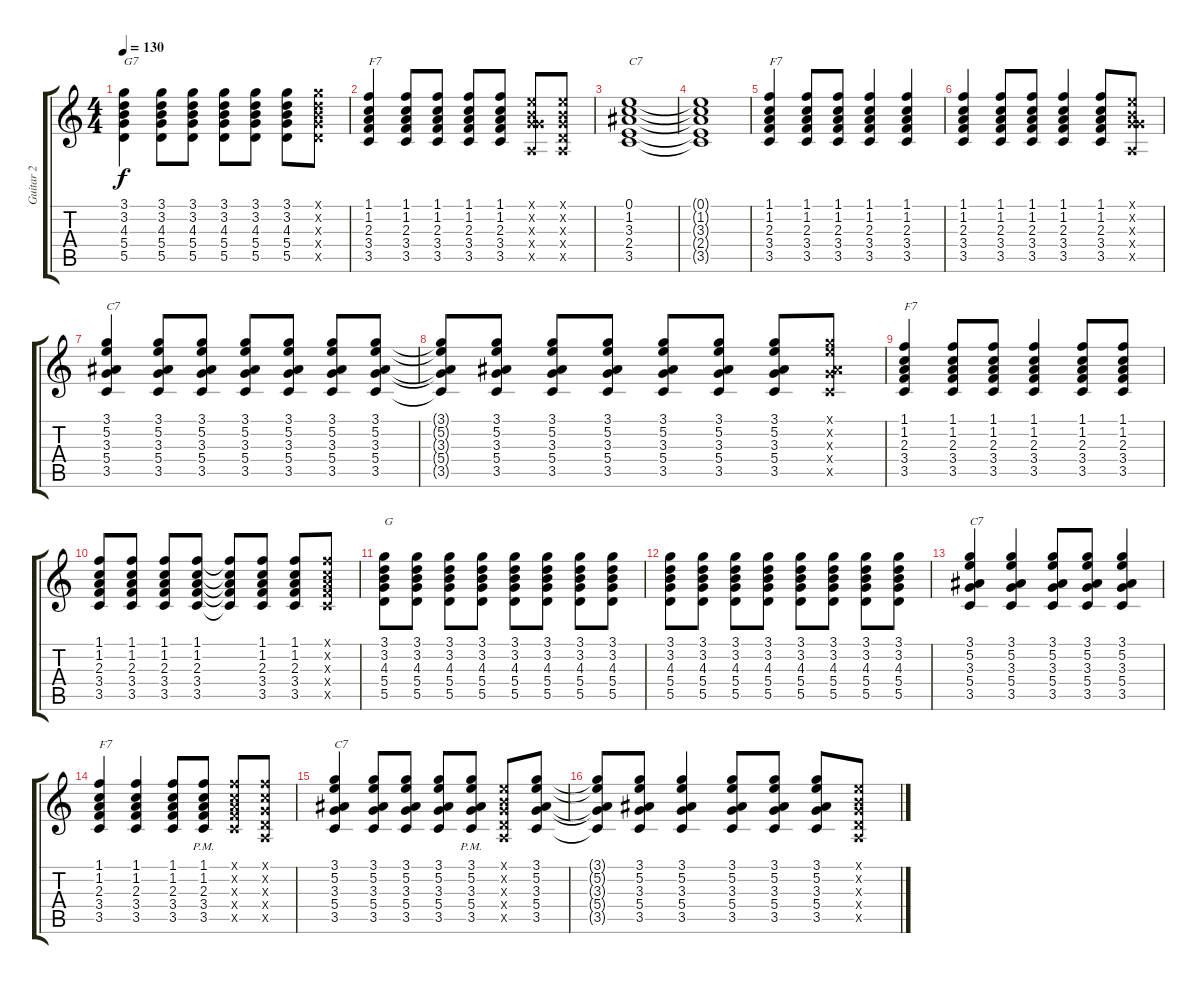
\track ("Guitar 2" "Guitar 2") {instrument electricguitarclean}
\staff {score tabs}
\tuning (E4 B3 G3 D3 A2 E2) {hide}
\ts (4 4)
\tempo 130
\clef g2
\ks c
(3.1 3.2 4.3 5.4 5.5).4{txt "G7" dy f} (3.1 3.2 4.3 5.4 5.5).8 (3.1 3.2 4.3 5.4 5.5).8 (3.1 3.2 4.3 5.4 5.5).8 (3.1 3.2 4.3 5.4 5.5).8 (3.1 3.2 4.3 5.4 5.5).8 (3.1{x} 3.2{x} 4.3{x} 5.4{x} 5.5{x}).8 |
(1.1 1.2 2.3 3.4 3.5).4{txt "F7"} (1.1 1.2 2.3 3.4 3.5).8 (1.1 1.2 2.3 3.4 3.5).8 (1.1 1.2 2.3 3.4 3.5).8 (1.1 1.2 2.3 3.4 3.5).8 (0.1{x} 0.2{x} 0.3{x} 5.4{x} 0.5{x}).8 (0.1{x} 0.2{x} 0.3{x} 0.4{x} 0.5{x}).8 |
(0.1 1.2 3.3 2.4 3.5).1{txt "C7"} |
(0.1{t} 1.2{t} 3.3{t} 2.4{t} 3.5{t}).1 |
(1.1 1.2 2.3 3.4 3.5).4{txt "F7"} (1.1 1.2 2.3 3.4 3.5).8 (1.1 1.2 2.3 3.4 3.5).8 (1.1 1.2 2.3 3.4 3.5).4 (1.1 1.2 2.3 3.4 3.5).4 |
(1.1 1.2 2.3 3.4 3.5).4 (1.1 1.2 2.3 3.4 3.5).8 (1.1 1.2 2.3 3.4 3.5).8 (1.1 1.2 2.3 3.4 3.5).4 (1.1 1.2 2.3 3.4 3.5).8 (0.1{x} 0.2{x} 0.3{x} 5.4{x} 0.5{x}).8 |
(3.1 5.2 3.3 5.4 3.5).4{txt "C7"} (3.1 5.2 3.3 5.4 3.5).8 (3.1 5.2 3.3 5.4 3.5).8 (3.1 5.2 3.3 5.4 3.5).8 (3.1 5.2 3.3 5.4 3.5).8 (3.1 5.2 3.3 5.4 3.5).8 (3.1 5.2 3.3 5.4 3.5).8 |
(3.1{t} 5.2{t} 3.3{t} 5.4{t} 3.5{t}).8 (3.1 5.2 3.3 5.4 3.5).8 (3.1 5.2 3.3 5.4 3.5).8 (3.1 5.2 3.3 5.4 3.5).8 (3.1 5.2 3.3 5.4 3.5).8 (3.1 5.2 3.3 5.4 3.5).8 (3.1 5.2 3.3 5.4 3.5).8 (3.1{x} 5.2{x} 3.3{x} 5.4{x} 3.5{x}).8 |
(1.1 1.2 2.3 3.4 3.5).4{txt "F7"} (1.1 1.2 2.3 3.4 3.5).8 (1.1 1.2 2.3 3.4 3.5).8 (1.1 1.2 2.3 3.4 3.5).4 (1.1 1.2 2.3 3.4 3.5).8 (1.1 1.2 2.3 3.4 3.5).8 |
(1.1 1.2 2.3 3.4 3.5).8 (1.1 1.2 2.3 3.4 3.5).8 (1.1 1.2 2.3 3.4 3.5).8 (1.1 1.2 2.3 3.4 3.5).8 (1.1{t} 1.2{t} 2.3{t} 3.4{t} 3.5{t}).8 (1.1 1.2 2.3 3.4 3.5).8 (1.1 1.2 2.3 3.4 3.5).8 (1.1{x} 1.2{x} 2.3{x} 3.4{x} 3.5{x}).8 |
(3.1 3.2 4.3 5.4 5.5).8{txt "G"} (3.1 3.2 4.3 5.4 5.5).8 (3.1 3.2 4.3 5.4 5.5).8 (3.1 3.2 4.3 5.4 5.5).8 (3.1 3.2 4.3 5.4 5.5).8 (3.1 3.2 4.3 5.4 5.5).8 (3.1 3.2 4.3 5.4 5.5).8 (3.1 3.2 4.3 5.4 5.5).8 |
(3.1 3.2 4.3 5.4 5.5).8 (3.1 3.2 4.3 5.4 5.5).8 (3.1 3.2 4.3 5.4 5.5).8 (3.1 3.2 4.3 5.4 5.5).8 (3.1 3.2 4.3 5.4 5.5).8 (3.1 3.2 4.3 5.4 5.5).8 (3.1 3.2 4.3 5.4 5.5).8 (3.1 3.2 4.3 5.4 5.5).8 |
(3.1 5.2 3.3 5.4 3.5).4{txt "C7"} (3.1 5.2 3.3 5.4 3.5).4 (3.1 5.2 3.3 5.4 3.5).8 (3.1 5.2 3.3 5.4 3.5).8 (3.1 5.2 3.3 5.4 3.5).4 |
(1.1 1.2 2.3 3.4 3.5).4{txt "F7"} (1.1 1.2 2.3 3.4 3.5).4 (1.1 1.2 2.3 3.4 3.5).8 (1.1{pm} 1.2{pm} 2.3{pm} 3.4{pm} 3.5{pm}).8 (1.1{x} 1.2{x} 2.3{x} 3.4{x} 3.5{x}).8 (1.1{x} 1.2{x} 0.3{x} 0.4{x} 0.5{x}).8 |
(3.1 5.2 3.3 5.4 3.5).4{txt "C7"} (3.1 5.2 3.3 5.4 3.5).8 (3.1 5.2 3.3 5.4 3.5).8 (3.1 5.2 3.3 5.4 3.5).8 (3.1{pm} 5.2{pm} 3.3{pm} 5.4{pm} 3.5{pm}).8 (0.1{x} 0.2{x} 0.3{x} 0.4{x} 0.5{x}).8 (3.1 5.2 3.3 5.4 3.5).8 |
(3.1{t} 5.2{t} 3.3{t} 5.4{t} 3.5{t}).8 (3.1 5.2 3.3 5.4 3.5).8 (3.1 5.2 3.3 5.4 3.5).4 (3.1 5.2 3.3 5.4 3.5).8 (3.1 5.2 3.3 5.4 3.5).8 (3.1 5.2 3.3 5.4 3.5).8 (0.1{x} 0.2{x} 0.3{x} 0.4{x} 0.5{x}).8
